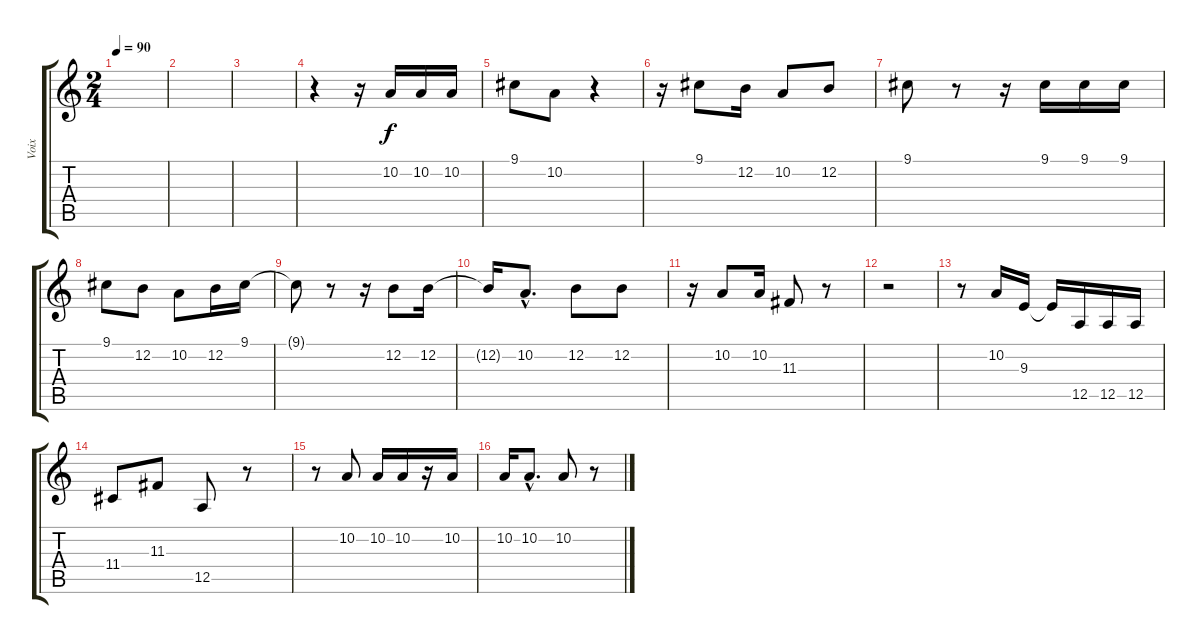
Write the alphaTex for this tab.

\track ("Voix" "Voix") {instrument accordion}
\staff {score tabs}
\tuning (E4 B3 G3 D3 A2 E2) {hide}
\ts (2 4)
\tempo 90
\clef g2
\ks c
|
|
|
r.4 r.16 10.2.16 10.2.16 10.2.16 |
9.1.8 10.2.8 r.4 |
r.16 9.1.8 12.2.16 10.2.8 12.2.8 |
9.1.8 r.8 r.16 9.1.16 9.1.16 9.1.16 |
9.1.8 12.2.8 10.2.8 12.2.16 9.1.16 |
9.1{t}.8 r.8 r.16 12.2.8 12.2.16 |
12.2{t}.16 10.2{hac}.8{d} 12.2.8 12.2.8 |
r.16 10.2.8 10.2.16 11.3.8 r.8 |
r.2 |
r.8 10.2.16 9.3.16 9.3{t}.16 12.5.16 12.5.16 12.5.16 |
11.4.8 11.3.8 12.5.8 r.8 |
r.8 10.2.8 10.2.16 10.2.16 r.16 10.2.16 |
10.2.16 10.2{hac}.8{d} 10.2.8 r.8
